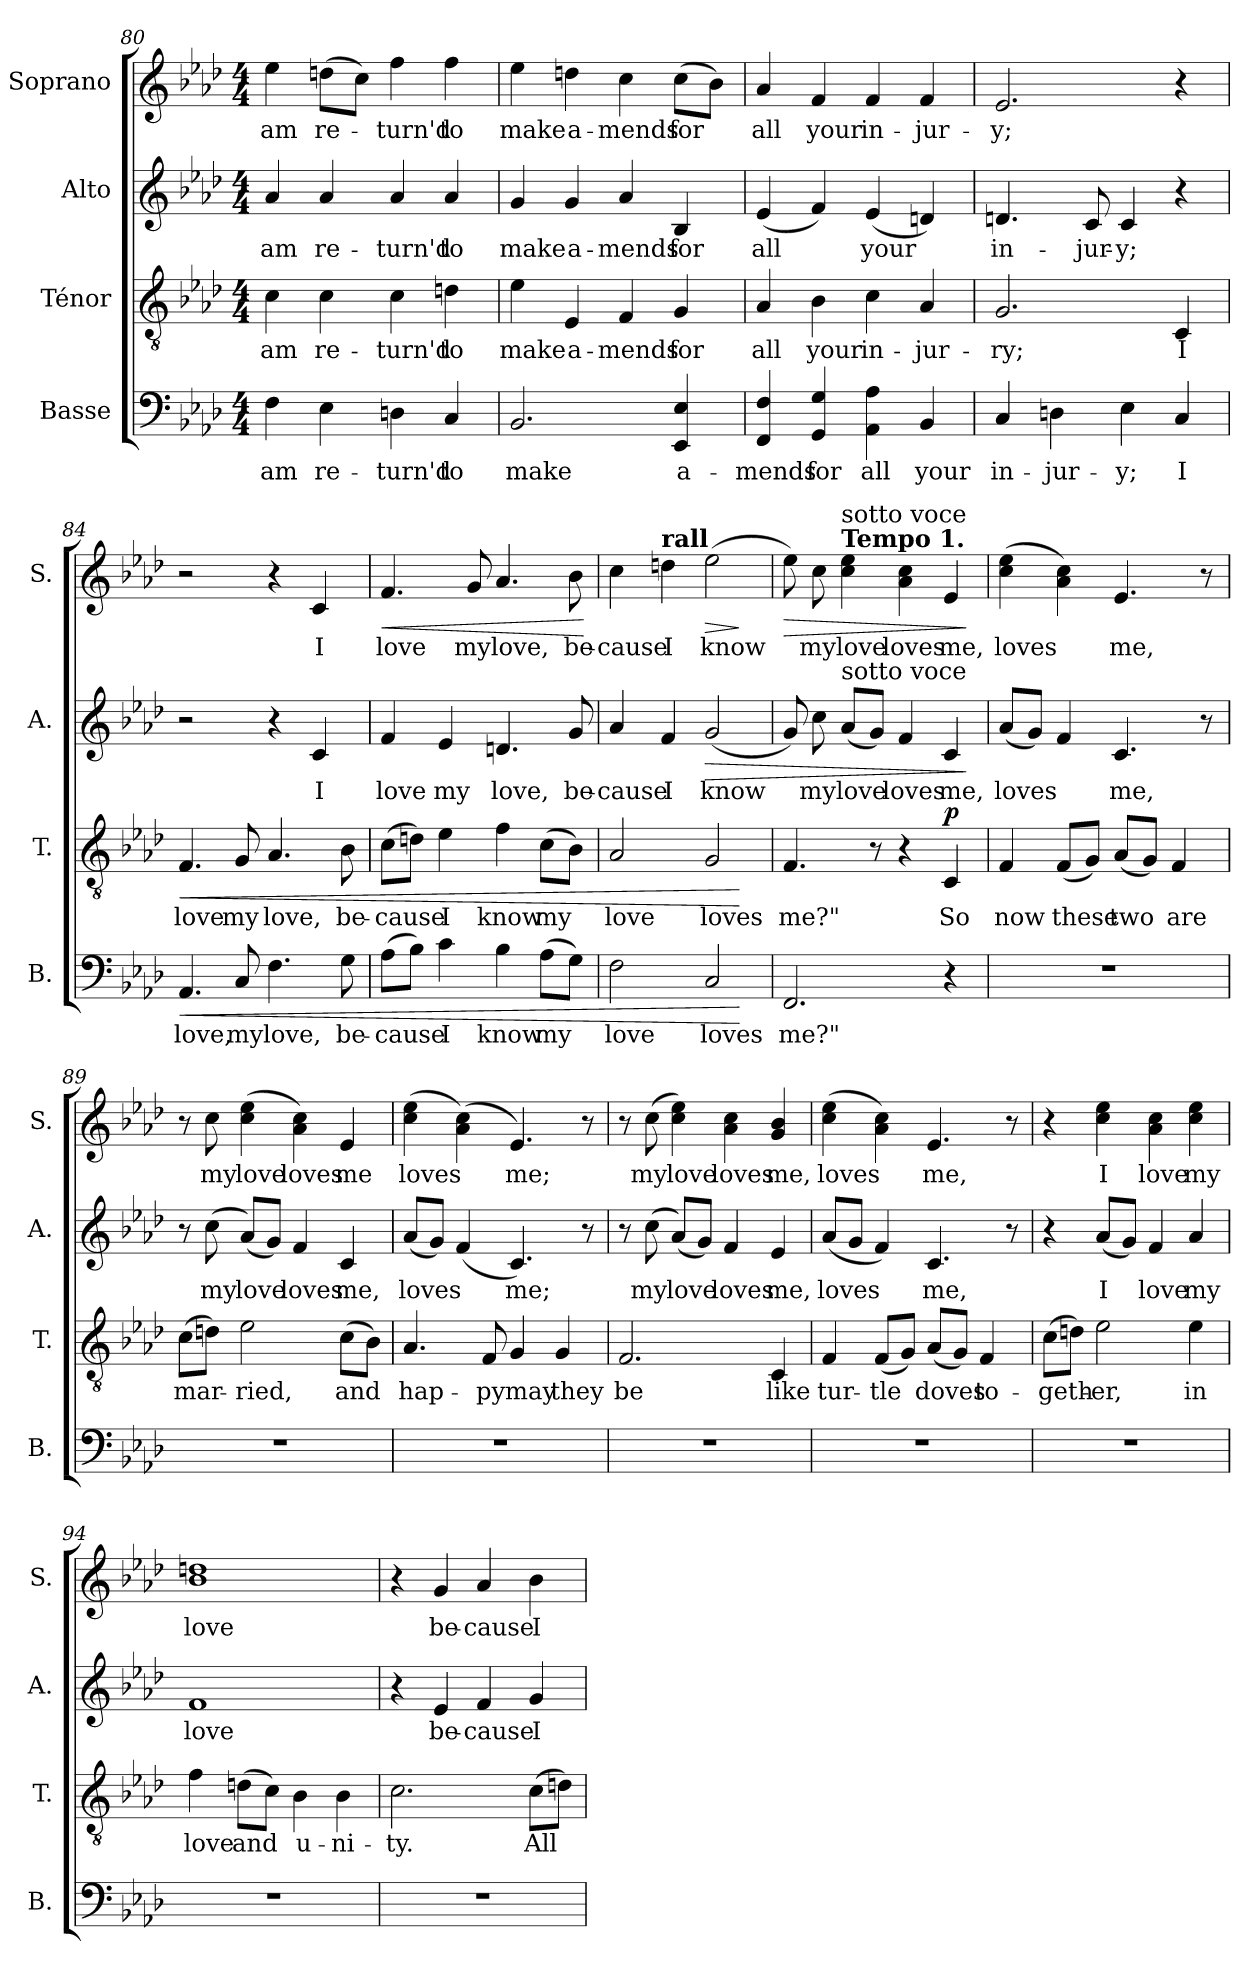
**kern	**text	**dynam	**kern	**text	**dynam	**kern	**text	**dynam	**kern	**text	**dynam
*part4	*part4	*part4	*part3	*part3	*part3	*part2	*part2	*part2	*part1	*part1	*part1
*staff4	*staff4	*staff4	*staff3	*staff3	*staff3	*staff2	*staff2	*staff2	*staff1	*staff1	*staff1
*I"Basse	*	*	*I"Ténor	*	*	*I"Alto	*	*	*I"Soprano	*	*
*I'B.	*	*	*I'T.	*	*	*I'A.	*	*	*I'S.	*	*
!!LO:LB:g=z
*clefF4	*	*	*clefGv2	*	*	*clefG2	*	*	*clefG2	*	*
*k[b-e-a-d-]	*	*	*k[b-e-a-d-]	*	*	*k[b-e-a-d-]	*	*	*k[b-e-a-d-]	*	*
*M4/4	*	*	*M4/4	*	*	*M4/4	*	*	*M4/4	*	*
=80	=80	=80	=80	=80	=80	=80	=80	=80	=80	=80	=80
4F\	am	.	4c\	am	.	4a-/	am	.	4ee-\	am	.
4E-\	re-	.	4c\	re-	.	4a-/	re-	.	(8ddn\L	re-	.
.	.	.	.	.	.	.	.	.	8cc\J)	.	.
4Dn\	-turn'd	.	4c\	-turn'd	.	4a-/	-turn'd	.	4ff\	-turn'd	.
4C/	to	.	4dn\	to	.	4a-/	to	.	4ff\	to	.
=81	=81	=81	=81	=81	=81	=81	=81	=81	=81	=81	=81
2.BB-/	make	.	4e-\	make	.	4g/	make	.	4ee-\	make	.
.	.	.	4E-/	a-	.	4g/	a-	.	4ddn\	a-	.
.	.	.	4F/	-mends	.	4a-/	-mends	.	4cc\	-mends	.
4EE-/ 4E-/	a-	.	4G/	for	.	4B-/	for	.	(8cc\L	for	.
.	.	.	.	.	.	.	.	.	8b-\J)	.	.
=82	=82	=82	=82	=82	=82	=82	=82	=82	=82	=82	=82
4FF/ 4F/	-mends	.	4A-/	all	.	(4e-/	all	.	4a-/	all	.
4GG/ 4G/	for	.	4B-\	your	.	4f/)	.	.	4f/	your	.
4AA-\ 4A-\	all	.	4c\	in-	.	(4e-/	your	.	4f/	in-	.
4BB-/	your	.	4A-/	-jur-	.	4dn/)	.	.	4f/	-jur-	.
=83	=83	=83	=83	=83	=83	=83	=83	=83	=83	=83	=83
4C/	in-	.	2.G/	-ry;	.	4.dn/	in-	.	2.e-/	-y;	.
4Dn\	-jur-	.	.	.	.	.	.	.	.	.	.
.	.	.	.	.	.	8c/	-jur-	.	.	.	.
4E-\	-y;	.	.	.	.	4c/	-y;	.	.	.	.
4C/	I	.	4C/	I	.	4r	.	.	4r	.	.
!!LO:PB:g=z
=84	=84	=84	=84	=84	=84	=84	=84	=84	=84	=84	=84
!	!	!LO:HP:b	!	!	!LO:HP:b	!	!	!	!	!	!
4.AA-/	love,	<	4.F/	love	<	2r	.	.	2r	.	.
8C/	my	.	8G/	my	.	.	.	.	.	.	.
4.F\	love,	.	4.A-/	love,	.	4r	.	.	4r	.	.
.	.	.	.	.	.	4c/	I	.	4c/	I	.
8G\	be-	.	8B-\	be-	.	.	.	.	.	.	.
=85	=85	=85	=85	=85	=85	=85	=85	=85	=85	=85	=85
!	!	!	!	!	!	!	!	!	!	!	!LO:HP:b
(8A-\L	-cause	.	(8c\L	-cause	.	4f/	love	.	4.f/	love	<
8B-\J)	.	.	8dn\J)	.	.	.	.	.	.	.	.
4c\	I	.	4e-\	I	.	4e-/	my	.	.	.	.
.	.	.	.	.	.	.	.	.	8g/	my	.
4B-\	know	.	4f\	know	.	4.dn/	love,	.	4.a-/	love,	.
(8A-\L	my	.	(8c\L	my	.	.	.	.	.	.	.
8G\J)	.	.	8B-\J)	.	.	8g/	be-	.	8b-\	be-	.
.	.	.	.	.	.	.	.	.	.	.	[
=86	=86	=86	=86	=86	=86	=86	=86	=86	=86	=86	=86
2F\	love	.	2A-/	love	.	4a-/	-cause	.	4cc\	-cause	.
!	!	!	!	!	!	!	!	!	!LO:TX:a:B:t=rall	!	!
.	.	.	.	.	.	4f/	I	.	4ddn\	I	.
!	!	!	!	!	!	!	!	!LO:HP:b	!	!	!LO:HP:b
2C/	loves	.	2G/	loves	.	(2g/	know	>	(2ee-\	know	>
.	.	[	.	.	[	.	.	.	.	.	]
!!LO:LB:g=z
=87	=87	=87	=87	=87	=87	=87	=87	=87	=87	=87	=87
!	!	!	!	!	!	!	!	!	!	!	!LO:HP:b
2.FF/	me?"	.	4.F/	me?"	.	8g/)	.	.	8ee-\)	.	>
.	.	.	.	.	.	8cc\	my	.	8cc\	my	.
!	!	!	!	!	!	!	!	!	!LO:TX:a:B:t=Tempo 1.	!	!
!	!	!	!	!	!	!	!	!	!LO:TX:a:t=sotto voce	!	!
!	!	!	!	!	!	!LO:TX:a:t=sotto voce	!	!	!	!	!
.	.	.	.	.	.	(8a-/L	love	.	4cc\ 4ee-\	love	.
.	.	.	8r	.	.	8g/J)	.	.	.	.	.
.	.	.	4r	.	.	4f/	loves	.	4a-\ 4cc\	loves	.
!	!	!	!	!	!LO:DY:a	!	!	!	!	!	!
4r	.	.	4C/	So	p	4c/	me,	.	4e-/	me,	.
.	.	.	.	.	.	.	.	]	.	.	]
=88	=88	=88	=88	=88	=88	=88	=88	=88	=88	=88	=88
1r	.	.	4F/	now	.	(8a-/L	loves	.	(4cc\ 4ee-\	loves	.
.	.	.	.	.	.	8g/J)	.	.	.	.	.
.	.	.	(8F/L	these	.	4f/	.	.	4a-\ 4cc\)	.	.
.	.	.	8G/J)	.	.	.	.	.	.	.	.
.	.	.	(8A-/L	two	.	4.c/	me,	.	4.e-/	me,	.
.	.	.	8G/J)	.	.	.	.	.	.	.	.
.	.	.	4F/	are	.	.	.	.	.	.	.
.	.	.	.	.	.	8r	.	.	8r	.	.
=89	=89	=89	=89	=89	=89	=89	=89	=89	=89	=89	=89
1r	.	.	(8c\L	mar-	.	8r	.	.	8r	.	.
.	.	.	8dn\J)	.	.	(8cc\	my	.	8cc\	my	.
.	.	.	2e-\	-ried,	.	(8a-/L)	love	.	(4cc\ 4ee-\	love	.
.	.	.	.	.	.	8g/J)	.	.	.	.	.
.	.	.	.	.	.	4f/	loves	.	4a-\ 4cc\)	loves	.
.	.	.	(8c\L	and	.	4c/	me,	.	4e-/	me	.
.	.	.	8B-\J)	.	.	.	.	.	.	.	.
!!LO:PB:g=z
=90	=90	=90	=90	=90	=90	=90	=90	=90	=90	=90	=90
1r	.	.	4.A-/	hap-	.	(8a-/L	loves	.	(4cc\ 4ee-\	loves	.
.	.	.	.	.	.	8g/J)	.	.	.	.	.
.	.	.	.	.	.	(4f/	.	.	(4a-\ 4cc\)	.	.
.	.	.	8F/	-py	.	.	.	.	.	.	.
.	.	.	4G/	may	.	4.c/)	me;	.	4.e-/)	me;	.
.	.	.	4G/	they	.	.	.	.	.	.	.
.	.	.	.	.	.	8r	.	.	8r	.	.
=91	=91	=91	=91	=91	=91	=91	=91	=91	=91	=91	=91
1r	.	.	2.F/	be	.	8r	.	.	8r	.	.
.	.	.	.	.	.	(8cc\	my	.	(8cc\	my	.
.	.	.	.	.	.	(8a-/L)	love	.	4cc\ 4ee-\)	love	.
.	.	.	.	.	.	8g/J)	.	.	.	.	.
.	.	.	.	.	.	4f/	loves	.	4a-\ 4cc\	loves	.
.	.	.	4C/	like	.	4e-/	me,	.	4g/ 4b-/	me,	.
=92	=92	=92	=92	=92	=92	=92	=92	=92	=92	=92	=92
1r	.	.	4F/	tur-	.	(8a-/L	loves	.	(4cc\ 4ee-\	loves	.
.	.	.	.	.	.	8g/J	.	.	.	.	.
.	.	.	(8F/L	-tle	.	4f/)	.	.	4a-\ 4cc\)	.	.
.	.	.	8G/J)	.	.	.	.	.	.	.	.
.	.	.	(8A-/L	doves	.	4.c/	me,	.	4.e-/	me,	.
.	.	.	8G/J)	.	.	.	.	.	.	.	.
.	.	.	4F/	to-	.	.	.	.	.	.	.
.	.	.	.	.	.	8r	.	.	8r	.	.
!!LO:LB:g=z
=93	=93	=93	=93	=93	=93	=93	=93	=93	=93	=93	=93
1r	.	.	(8c\L	-geth-	.	4r	.	.	4r	.	.
.	.	.	8dn\J)	.	.	.	.	.	.	.	.
.	.	.	2e-\	-er,	.	(8a-/L	I	.	4cc\ 4ee-\	I	.
.	.	.	.	.	.	8g/J)	.	.	.	.	.
.	.	.	.	.	.	4f/	love	.	4a-\ 4cc\	love	.
.	.	.	4e-\	in	.	4a-/	my	.	4cc\ 4ee-\	my	.
=94	=94	=94	=94	=94	=94	=94	=94	=94	=94	=94	=94
1r	.	.	4f\	love	.	1f	love	.	1b- 1ddn	love	.
.	.	.	(8dn\L	and	.	.	.	.	.	.	.
.	.	.	8c\J)	.	.	.	.	.	.	.	.
.	.	.	4B-\	u-	.	.	.	.	.	.	.
.	.	.	4B-\	-ni-	.	.	.	.	.	.	.
=95	=95	=95	=95	=95	=95	=95	=95	=95	=95	=95	=95
1r	.	.	2.c\	-ty.	.	4r	.	.	4r	.	.
.	.	.	.	.	.	4e-/	be-	.	4g/	be-	.
.	.	.	.	.	.	4f/	-cause	.	4a-/	-cause	.
.	.	.	(8c\L	All	.	4g/	I	.	4b-\	I	.
.	.	.	8dn\J)	.	.	.	.	.	.	.	.
=	=	=	=	=	=	=	=	=	=	=	=
*-	*-	*-	*-	*-	*-	*-	*-	*-	*-	*-	*-
